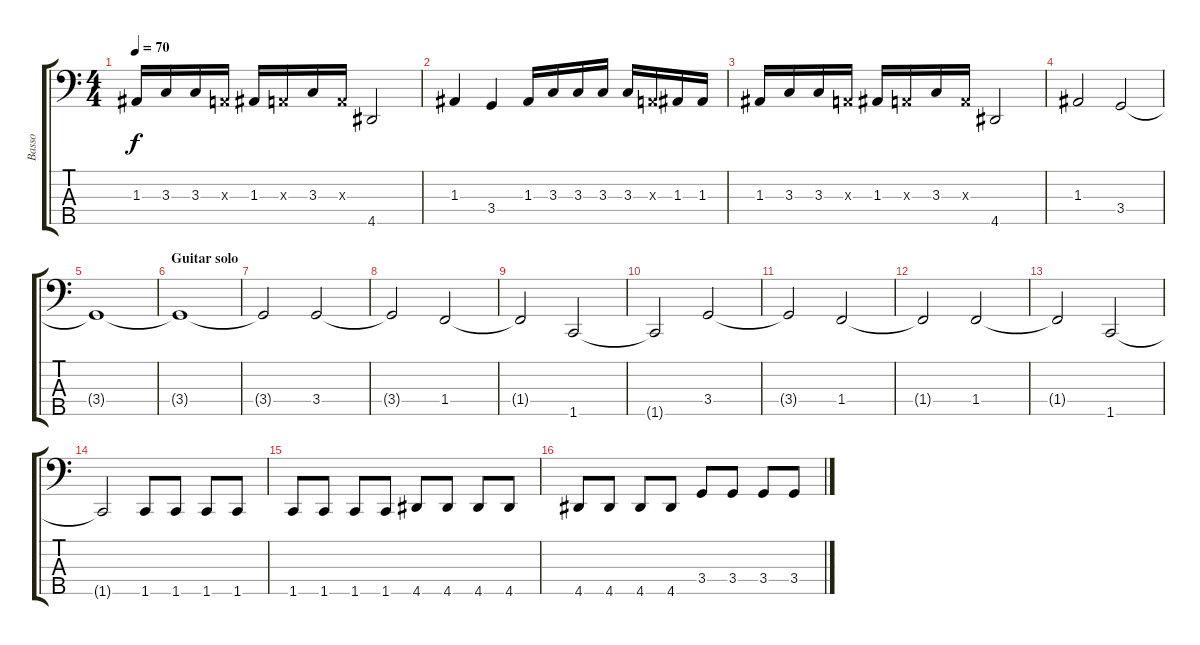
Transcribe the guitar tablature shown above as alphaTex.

\track ("Basso" "Basso") {instrument electricbassfinger}
\staff {score tabs}
\tuning (G2 D2 A1 E1 B0) {hide}
\ts (4 4)
\tempo 70
\clef f4
\ks c
1.3.16{dy f} 3.3.16 3.3.16 0.3{x}.16 1.3.16 0.3{x}.16 3.3.16 0.3{x}.16 4.5.2 |
1.3.4 3.4.4 1.3.16 3.3.16 3.3.16 3.3.16 3.3.16 0.3{x}.16 1.3.16 1.3.16 |
1.3.16 3.3.16 3.3.16 0.3{x}.16 1.3.16 0.3{x}.16 3.3.16 0.3{x}.16 4.5.2 |
1.3.2 3.4.2 |
3.4{t}.1 |
\section ("" "Guitar solo")
3.4{t}.1 |
3.4{t}.2 3.4.2 |
3.4{t}.2 1.4.2 |
1.4{t}.2 1.5.2 |
1.5{t}.2 3.4.2 |
3.4{t}.2 1.4.2 |
1.4{t}.2 1.4.2 |
1.4{t}.2 1.5.2 |
1.5{t}.2 1.5.8 1.5.8 1.5.8 1.5.8 |
1.5.8 1.5.8 1.5.8 1.5.8 4.5.8 4.5.8 4.5.8 4.5.8 |
4.5.8 4.5.8 4.5.8 4.5.8 3.4.8 3.4.8 3.4.8 3.4.8
